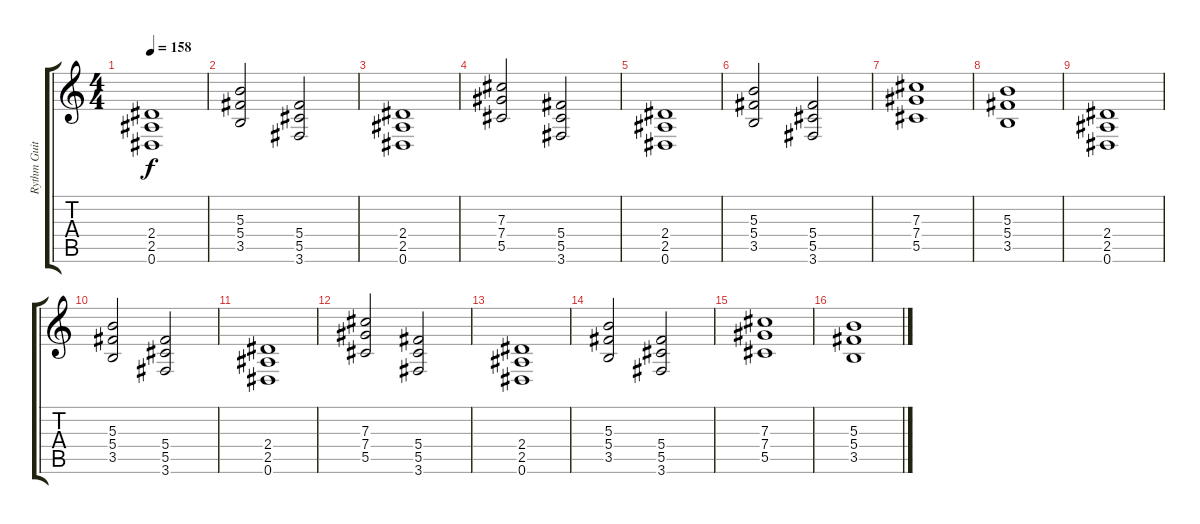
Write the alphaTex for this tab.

\track ("Rythm Guitar" "Rythm Guit") {instrument distortionguitar}
\staff {score tabs}
\tuning (Eb4 Bb3 Gb3 Db3 Ab2 Eb2) {hide}
\ts (4 4)
\tempo 158
\clef g2
\ks c
(2.4 2.5 0.6).1{dy f} |
(5.3 5.4 3.5).2 (5.4 5.5 3.6).2 |
(2.4 2.5 0.6).1 |
(7.3 7.4 5.5).2 (5.4 5.5 3.6).2 |
(2.4 2.5 0.6).1 |
(5.3 5.4 3.5).2 (5.4 5.5 3.6).2 |
(7.3 7.4 5.5).1 |
(5.3 5.4 3.5).1 |
(2.4 2.5 0.6).1 |
(5.3 5.4 3.5).2 (5.4 5.5 3.6).2 |
(2.4 2.5 0.6).1 |
(7.3 7.4 5.5).2 (5.4 5.5 3.6).2 |
(2.4 2.5 0.6).1 |
(5.3 5.4 3.5).2 (5.4 5.5 3.6).2 |
(7.3 7.4 5.5).1 |
(5.3 5.4 3.5).1
